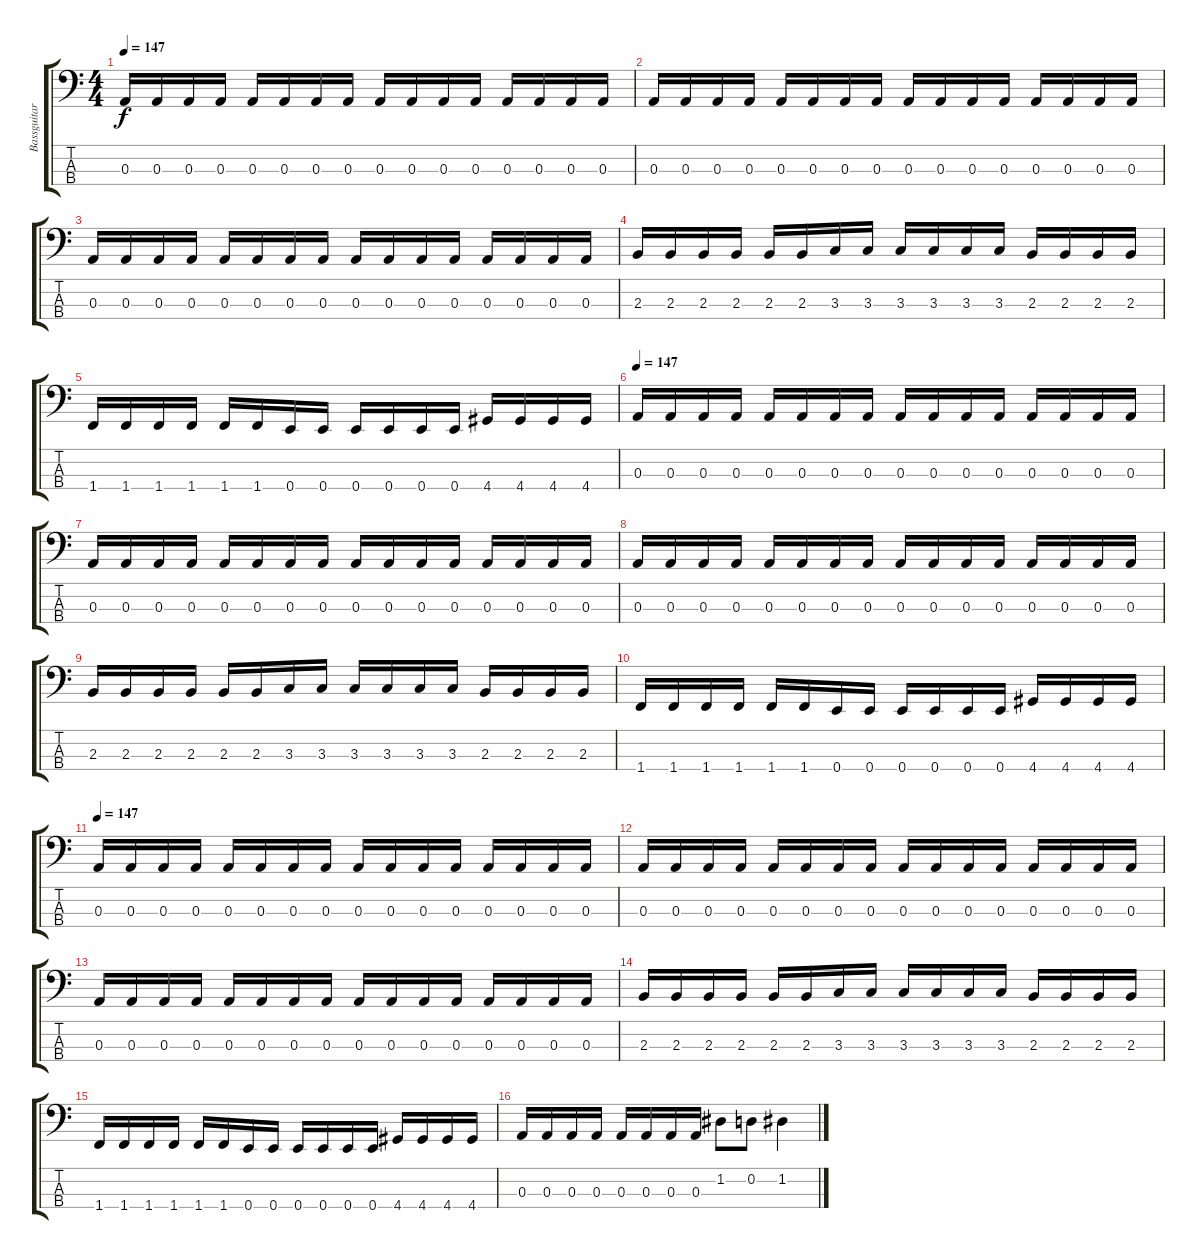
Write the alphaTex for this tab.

\track ("Bassguitar" "Bassguitar") {instrument electricbassfinger}
\staff {score tabs}
\tuning (G2 D2 A1 E1) {hide}
\ts (4 4)
\tempo 147
\clef f4
\ks c
0.3.16{dy f} 0.3.16 0.3.16 0.3.16 0.3.16 0.3.16 0.3.16 0.3.16 0.3.16 0.3.16 0.3.16 0.3.16 0.3.16 0.3.16 0.3.16 0.3.16 |
0.3.16 0.3.16 0.3.16 0.3.16 0.3.16 0.3.16 0.3.16 0.3.16 0.3.16 0.3.16 0.3.16 0.3.16 0.3.16 0.3.16 0.3.16 0.3.16 |
0.3.16 0.3.16 0.3.16 0.3.16 0.3.16 0.3.16 0.3.16 0.3.16 0.3.16 0.3.16 0.3.16 0.3.16 0.3.16 0.3.16 0.3.16 0.3.16 |
2.3.16 2.3.16 2.3.16 2.3.16 2.3.16 2.3.16 3.3.16 3.3.16 3.3.16 3.3.16 3.3.16 3.3.16 2.3.16 2.3.16 2.3.16 2.3.16 |
1.4.16 1.4.16 1.4.16 1.4.16 1.4.16 1.4.16 0.4.16 0.4.16 0.4.16 0.4.16 0.4.16 0.4.16 4.4.16 4.4.16 4.4.16 4.4.16 |
\tempo 147
0.3.16 0.3.16 0.3.16 0.3.16 0.3.16 0.3.16 0.3.16 0.3.16 0.3.16 0.3.16 0.3.16 0.3.16 0.3.16 0.3.16 0.3.16 0.3.16 |
0.3.16 0.3.16 0.3.16 0.3.16 0.3.16 0.3.16 0.3.16 0.3.16 0.3.16 0.3.16 0.3.16 0.3.16 0.3.16 0.3.16 0.3.16 0.3.16 |
0.3.16 0.3.16 0.3.16 0.3.16 0.3.16 0.3.16 0.3.16 0.3.16 0.3.16 0.3.16 0.3.16 0.3.16 0.3.16 0.3.16 0.3.16 0.3.16 |
2.3.16 2.3.16 2.3.16 2.3.16 2.3.16 2.3.16 3.3.16 3.3.16 3.3.16 3.3.16 3.3.16 3.3.16 2.3.16 2.3.16 2.3.16 2.3.16 |
1.4.16 1.4.16 1.4.16 1.4.16 1.4.16 1.4.16 0.4.16 0.4.16 0.4.16 0.4.16 0.4.16 0.4.16 4.4.16 4.4.16 4.4.16 4.4.16 |
\tempo 147
0.3.16 0.3.16 0.3.16 0.3.16 0.3.16 0.3.16 0.3.16 0.3.16 0.3.16 0.3.16 0.3.16 0.3.16 0.3.16 0.3.16 0.3.16 0.3.16 |
0.3.16 0.3.16 0.3.16 0.3.16 0.3.16 0.3.16 0.3.16 0.3.16 0.3.16 0.3.16 0.3.16 0.3.16 0.3.16 0.3.16 0.3.16 0.3.16 |
0.3.16 0.3.16 0.3.16 0.3.16 0.3.16 0.3.16 0.3.16 0.3.16 0.3.16 0.3.16 0.3.16 0.3.16 0.3.16 0.3.16 0.3.16 0.3.16 |
2.3.16 2.3.16 2.3.16 2.3.16 2.3.16 2.3.16 3.3.16 3.3.16 3.3.16 3.3.16 3.3.16 3.3.16 2.3.16 2.3.16 2.3.16 2.3.16 |
1.4.16 1.4.16 1.4.16 1.4.16 1.4.16 1.4.16 0.4.16 0.4.16 0.4.16 0.4.16 0.4.16 0.4.16 4.4.16 4.4.16 4.4.16 4.4.16 |
0.3.16 0.3.16 0.3.16 0.3.16 0.3.16 0.3.16 0.3.16 0.3.16 1.2.8 0.2.8 1.2.4
